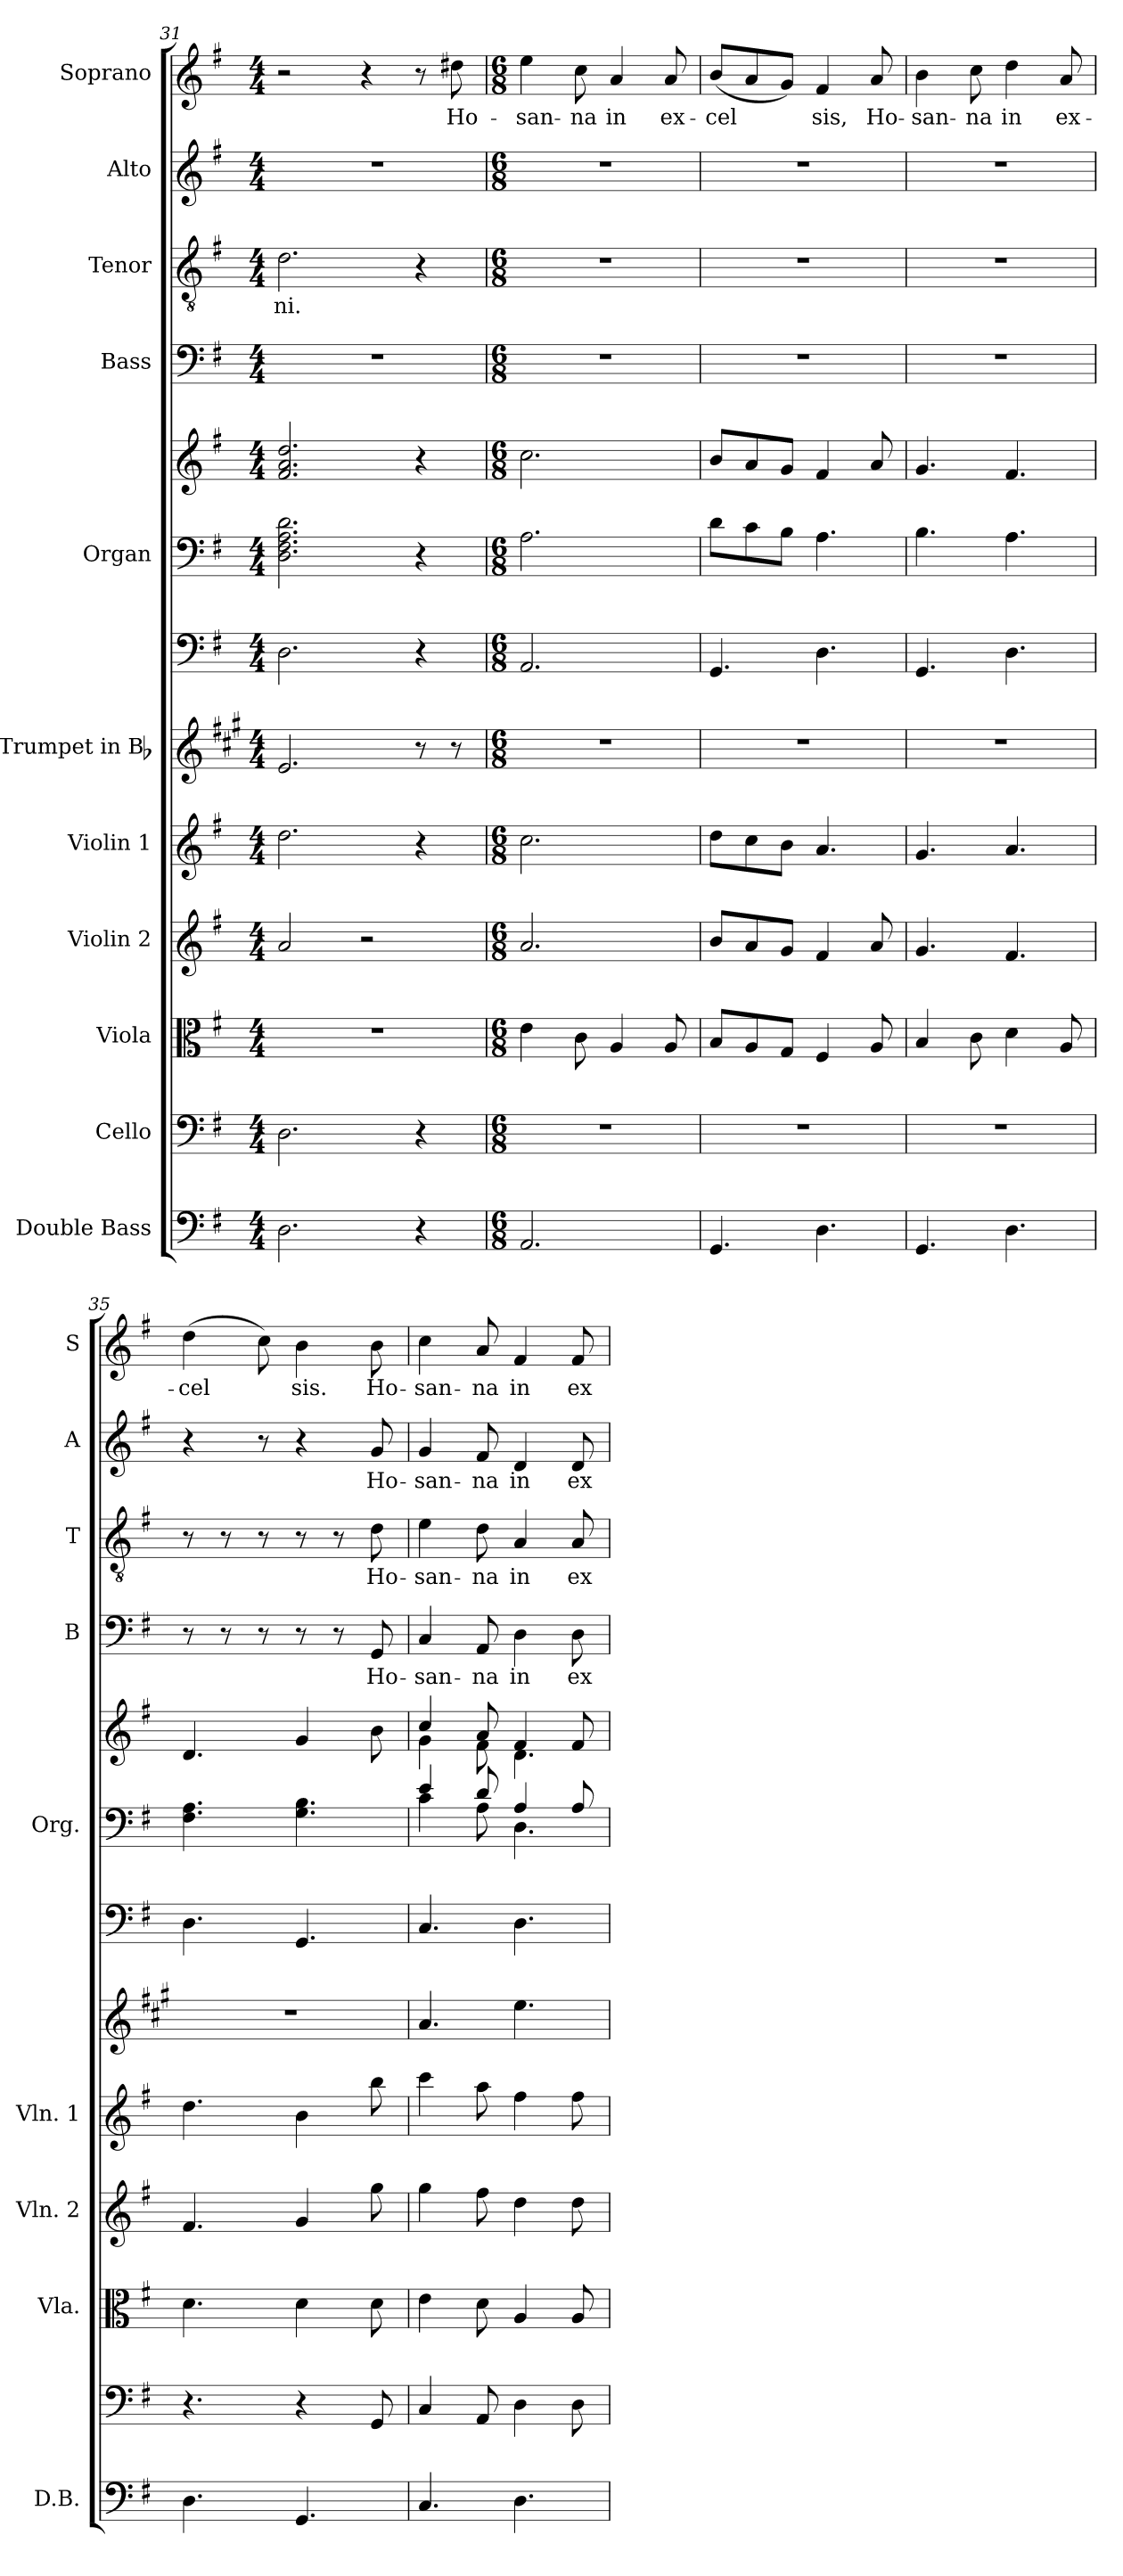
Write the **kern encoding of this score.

**kern	**kern	**kern	**kern	**kern	**kern	**kern	**kern	**kern	**kern	**text	**kern	**text	**kern	**text	**kern	**text
*part12	*part11	*part10	*part9	*part8	*part7	*part6	*part5	*part5	*part4	*part4	*part3	*part3	*part2	*part2	*part1	*part1
*staff13	*staff12	*staff11	*staff10	*staff9	*staff8	*staff7	*staff6	*staff5	*staff4	*staff4	*staff3	*staff3	*staff2	*staff2	*staff1	*staff1
*I"Double Bass	*I"Cello	*I"Viola	*I"Violin 2	*I"Violin 1	*I"Trumpet in Bb	*	*I"Organ	*	*I"Bass	*	*I"Tenor	*	*I"Alto	*	*I"Soprano	*
*I'D.B.	*	*I'Vla.	*I'Vln. 2	*I'Vln. 1	*	*	*I'Org.	*	*I'B	*	*I'T	*	*I'A	*	*I'S	*
*clefF4	*clefF4	*clefC3	*clefG2	*clefG2	*clefG2	*clefF4	*clefF4	*clefG2	*clefF4	*	*clefGv2	*	*clefG2	*	*clefG2	*
*ITrd7c12	*	*	*	*	*ITrd1c2	*	*	*	*	*	*	*	*	*	*	*
*k[f#]	*k[f#]	*k[f#]	*k[f#]	*k[f#]	*k[f#]	*k[f#]	*k[f#]	*k[f#]	*k[f#]	*	*k[f#]	*	*k[f#]	*	*k[f#]	*
*G:	*G:	*G:	*G:	*G:	*G:	*G:	*G:	*G:	*G:	*	*G:	*	*G:	*	*G:	*
*M4/4	*M4/4	*M4/4	*M4/4	*M4/4	*M4/4	*M4/4	*M4/4	*M4/4	*M4/4	*	*M4/4	*	*M4/4	*	*M4/4	*
=31	=31	=31	=31	=31	=31	=31	=31	=31	=31	=31	=31	=31	=31	=31	=31	=31
!	!	!	!	!	!	!	!	!	!	!	!	!LO:LY:b	!	!	!	!
2.DD\	2.D\	1r	2a/	2.dd\	2.d/	2.D\	2.D\ 2.F#\ 2.A\ 2.d\	2.f#/ 2.a/ 2.dd/	1r	.	2.d\	-ni.	1r	.	2r	.
.	.	.	2r	.	.	.	.	.	.	.	.	.	.	.	4r	.
4r	4r	.	.	4r	8r	4r	4r	4r	.	.	4r	.	.	.	8r	.
!	!	!	!	!	!	!	!	!	!	!	!	!	!	!	!	!LO:LY:b
.	.	.	.	.	8r	.	.	.	.	.	.	.	.	.	8dd#X\	Ho-
!!LO:PB:g=z
=32	=32	=32	=32	=32	=32	=32	=32	=32	=32	=32	=32	=32	=32	=32	=32	=32
*M6/8	*M6/8	*M6/8	*M6/8	*M6/8	*M6/8	*M6/8	*M6/8	*M6/8	*M6/8	*	*M6/8	*	*M6/8	*	*M6/8	*
!	!	!	!	!	!	!	!	!	!	!	!	!	!	!	!	!LO:LY:b
2.AAA/	2.r	4e\	2.a/	2.cc\	2.r	2.AA/	2.A\	2.cc\	2.r	.	2.r	.	2.r	.	4ee\	-san-
!	!	!	!	!	!	!	!	!	!	!	!	!	!	!	!	!LO:LY:b
.	.	8c\	.	.	.	.	.	.	.	.	.	.	.	.	8cc\	-na
!	!	!	!	!	!	!	!	!	!	!	!	!	!	!	!	!LO:LY:b
.	.	4A/	.	.	.	.	.	.	.	.	.	.	.	.	4a/	in
!	!	!	!	!	!	!	!	!	!	!	!	!	!	!	!	!LO:LY:b
.	.	8A/	.	.	.	.	.	.	.	.	.	.	.	.	8a/	ex-
=33	=33	=33	=33	=33	=33	=33	=33	=33	=33	=33	=33	=33	=33	=33	=33	=33
!	!	!	!	!	!	!	!	!	!	!	!	!	!	!	!	!LO:LY:b
4.GGG/	2.r	8B/L	8b/L	8dd\L	2.r	4.GG/	8d\L	8b/L	2.r	.	2.r	.	2.r	.	(<8b/L	-cel
.	.	8A/	8a/	8cc\	.	.	8c\	8a/	.	.	.	.	.	.	8a/	.
.	.	8G/J	8g/J	8b\J	.	.	8B\J	8g/J	.	.	.	.	.	.	8g/J)	.
!	!	!	!	!	!	!	!	!	!	!	!	!	!	!	!	!LO:LY:b
4.DD\	.	4F#/	4f#/	4.a/	.	4.D\	4.A\	4f#/	.	.	.	.	.	.	4f#/	sis,
!	!	!	!	!	!	!	!	!	!	!	!	!	!	!	!	!LO:LY:b
.	.	8A/	8a/	.	.	.	.	8a/	.	.	.	.	.	.	8a/	Ho-
=34	=34	=34	=34	=34	=34	=34	=34	=34	=34	=34	=34	=34	=34	=34	=34	=34
!	!	!	!	!	!	!	!	!	!	!	!	!	!	!	!	!LO:LY:b
4.GGG/	2.r	4B/	4.g/	4.g/	2.r	4.GG/	4.B\	4.g/	2.r	.	2.r	.	2.r	.	4b\	-san-
!	!	!	!	!	!	!	!	!	!	!	!	!	!	!	!	!LO:LY:b
.	.	8c\	.	.	.	.	.	.	.	.	.	.	.	.	8cc\	-na
!	!	!	!	!	!	!	!	!	!	!	!	!	!	!	!	!LO:LY:b
4.DD\	.	4d\	4.f#/	4.a/	.	4.D\	4.A\	4.f#/	.	.	.	.	.	.	4dd\	in
!	!	!	!	!	!	!	!	!	!	!	!	!	!	!	!	!LO:LY:b
.	.	8A/	.	.	.	.	.	.	.	.	.	.	.	.	8a/	ex-
=35	=35	=35	=35	=35	=35	=35	=35	=35	=35	=35	=35	=35	=35	=35	=35	=35
!	!	!	!	!	!	!	!	!	!	!	!	!	!	!LO:LY:b	!	!LO:LY:b
4.DD\	4.r	4.d\	4.f#/	4.dd\	2.r	4.D\	4.F#\ 4.A\	4.d/	8r	.	8r	.	4r	ex-	(>4dd\	-cel
.	.	.	.	.	.	.	.	.	8r	.	8r	.	.	.	.	.
.	.	.	.	.	.	.	.	.	8r	.	8r	.	8r	.	8cc\)	.
!	!	!	!	!	!	!	!	!	!	!	!	!	!	!	!	!LO:LY:b
4.GGG/	4r	4d\	4g/	4b\	.	4.GG/	4.G\ 4.B\	4g/	8r	.	8r	.	4r	.	4b\	sis.
.	.	.	.	.	.	.	.	.	8r	.	8r	.	.	.	.	.
!	!	!	!	!	!	!	!	!	!	!LO:LY:b	!	!LO:LY:b	!	!LO:LY:b	!	!LO:LY:b
.	8GG/	8d\	8gg\	8bb\	.	.	.	8b\	8GG/	Ho-	8d\	Ho-	8g/	-Ho-	8b\	Ho-
=36	=36	=36	=36	=36	=36	=36	=36	=36	=36	=36	=36	=36	=36	=36	=36	=36
*	*	*	*	*	*	*	*^	*^	*	*	*	*	*	*	*	*
!	!	!	!	!	!	!	!	!	!	!	!	!LO:LY:b	!	!LO:LY:b	!	!LO:LY:b	!	!LO:LY:b
4.CC/	4C/	4e\	4gg\	4ccc\	4.g/	4.C/	4e/	4c\	4cc/	4g\	4C/	-san-	4e\	-san-	4g/	-san-	4cc\	-san-
!	!	!	!	!	!	!	!	!	!	!	!	!LO:LY:b	!	!LO:LY:b	!	!LO:LY:b	!	!LO:LY:b
.	8AA/	8d\	8ff#\	8aa\	.	.	8d/	8A\	8a/	8f#\	8AA/	-na	8d\	-na	8f#/	-na	8a/	-na
!	!	!	!	!	!	!	!	!	!	!	!	!LO:LY:b	!	!LO:LY:b	!	!LO:LY:b	!	!LO:LY:b
4.DD\	4D\	4A/	4dd\	4ff#\	4.dd\	4.D\	4A/	4.D\	4f#/	4.d\	4D\	in	4A/	in	4d/	in	4f#/	in
!	!	!	!	!	!	!	!	!	!	!	!	!LO:LY:b	!	!LO:LY:b	!	!LO:LY:b	!	!LO:LY:b
.	8D\	8A/	8dd\	8ff#\	.	.	8A/	.	8f#/	.	8D\	ex-	8A/	ex-	8d/	ex-	8f#/	ex-
*	*	*	*	*	*	*	*v	*v	*	*	*	*	*	*	*	*	*	*
*	*	*	*	*	*	*	*	*v	*v	*	*	*	*	*	*	*	*
=	=	=	=	=	=	=	=	=	=	=	=	=	=	=	=	=
*-	*-	*-	*-	*-	*-	*-	*-	*-	*-	*-	*-	*-	*-	*-	*-	*-
